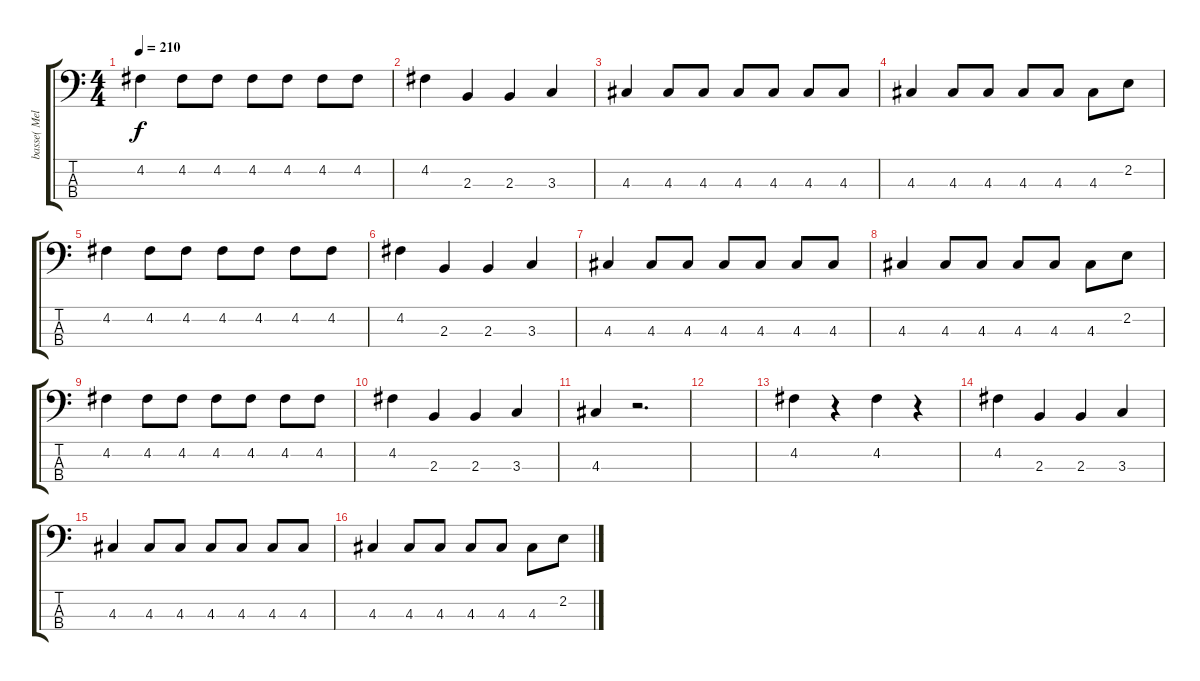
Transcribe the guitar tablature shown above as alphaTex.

\track ("basse( Mel Ellis )" "basse( Mel") {instrument electricbasspick}
\staff {score tabs}
\tuning (G2 D2 A1 E1) {hide}
\ts (4 4)
\tempo 210
\clef f4
\ks c
4.2.4{dy f} 4.2.8 4.2.8 4.2.8 4.2.8 4.2.8 4.2.8 |
4.2.4 2.3.4 2.3.4 3.3.4 |
4.3.4 4.3.8 4.3.8 4.3.8 4.3.8 4.3.8 4.3.8 |
4.3.4 4.3.8 4.3.8 4.3.8 4.3.8 4.3.8 2.2.8 |
4.2.4 4.2.8 4.2.8 4.2.8 4.2.8 4.2.8 4.2.8 |
4.2.4 2.3.4 2.3.4 3.3.4 |
4.3.4 4.3.8 4.3.8 4.3.8 4.3.8 4.3.8 4.3.8 |
4.3.4 4.3.8 4.3.8 4.3.8 4.3.8 4.3.8 2.2.8 |
4.2.4 4.2.8 4.2.8 4.2.8 4.2.8 4.2.8 4.2.8 |
4.2.4 2.3.4 2.3.4 3.3.4 |
4.3.4 r.2{d} |
|
4.2.4 r.4 4.2.4 r.4 |
4.2.4 2.3.4 2.3.4 3.3.4 |
4.3.4{volume 14} 4.3.8 4.3.8 4.3.8 4.3.8 4.3.8 4.3.8 |
4.3.4 4.3.8 4.3.8 4.3.8 4.3.8 4.3.8 2.2.8
